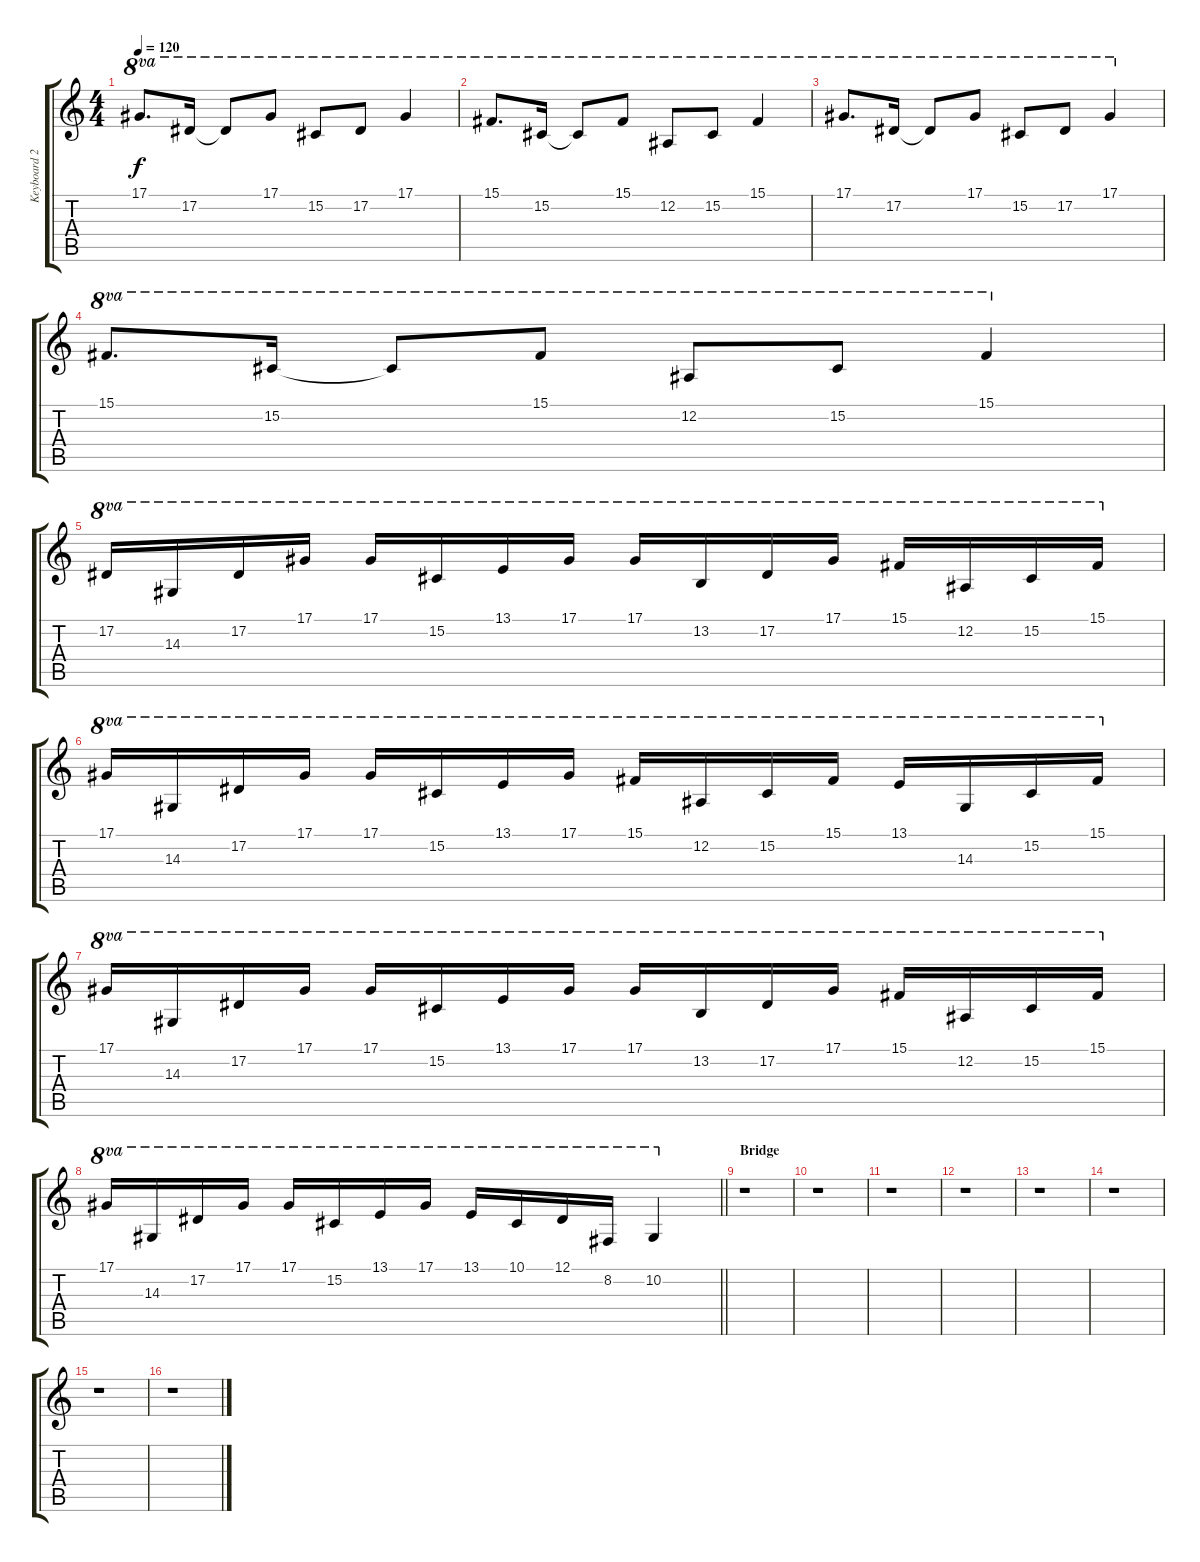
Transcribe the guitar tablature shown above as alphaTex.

\track ("Keyboard 2" "Keyboard 2") {instrument stringensemble1}
\staff {score tabs}
\tuning (Eb4 Bb3 Gb3 Db3 Ab2 Eb2) {hide}
\ts (4 4)
\tempo 120
\clef g2
\ks c
17.1.8{d ot 8va dy f} 17.2.16{ot 8va} 17.2{t}.8{ot 8va} 17.1.8{ot 8va} 15.2.8{ot 8va} 17.2.8{ot 8va} 17.1.4{ot 8va} |
15.1.8{d ot 8va} 15.2.16{ot 8va} 15.2{t}.8{ot 8va} 15.1.8{ot 8va} 12.2.8{ot 8va} 15.2.8{ot 8va} 15.1.4{ot 8va} |
17.1.8{d ot 8va} 17.2.16{ot 8va} 17.2{t}.8{ot 8va} 17.1.8{ot 8va} 15.2.8{ot 8va} 17.2.8{ot 8va} 17.1.4{ot 8va} |
15.1.8{d ot 8va} 15.2.16{ot 8va} 15.2{t}.8{ot 8va} 15.1.8{ot 8va} 12.2.8{ot 8va} 15.2.8{ot 8va} 15.1.4{ot 8va} |
17.2.16{ot 8va volume 10 instrument musicbox} 14.3.16{ot 8va} 17.2.16{ot 8va} 17.1.16{ot 8va} 17.1.16{ot 8va} 15.2.16{ot 8va} 13.1.16{ot 8va} 17.1.16{ot 8va} 17.1.16{ot 8va} 13.2.16{ot 8va} 17.2.16{ot 8va} 17.1.16{ot 8va} 15.1.16{ot 8va} 12.2.16{ot 8va} 15.2.16{ot 8va} 15.1.16{ot 8va} |
17.1.16{ot 8va} 14.3.16{ot 8va} 17.2.16{ot 8va} 17.1.16{ot 8va} 17.1.16{ot 8va} 15.2.16{ot 8va} 13.1.16{ot 8va} 17.1.16{ot 8va} 15.1.16{ot 8va} 12.2.16{ot 8va} 15.2.16{ot 8va} 15.1.16{ot 8va} 13.1.16{ot 8va} 14.3.16{ot 8va} 15.2.16{ot 8va} 15.1.16{ot 8va} |
17.1.16{ot 8va} 14.3.16{ot 8va} 17.2.16{ot 8va} 17.1.16{ot 8va} 17.1.16{ot 8va} 15.2.16{ot 8va} 13.1.16{ot 8va} 17.1.16{ot 8va} 17.1.16{ot 8va} 13.2.16{ot 8va} 17.2.16{ot 8va} 17.1.16{ot 8va} 15.1.16{ot 8va} 12.2.16{ot 8va} 15.2.16{ot 8va} 15.1.16{ot 8va} |
\barLineRight lightlight
17.1.16{ot 8va} 14.3.16{ot 8va} 17.2.16{ot 8va} 17.1.16{ot 8va} 17.1.16{ot 8va} 15.2.16{ot 8va} 13.1.16{ot 8va} 17.1.16{ot 8va} 13.1.16{ot 8va} 10.1.16{ot 8va} 12.1.16{ot 8va} 8.2.16{ot 8va} 10.2.4{ot 8va} |
\section ("" "Bridge")
r.1 |
r.1 |
r.1 |
r.1 |
r.1 |
r.1 |
r.1 |
r.1
